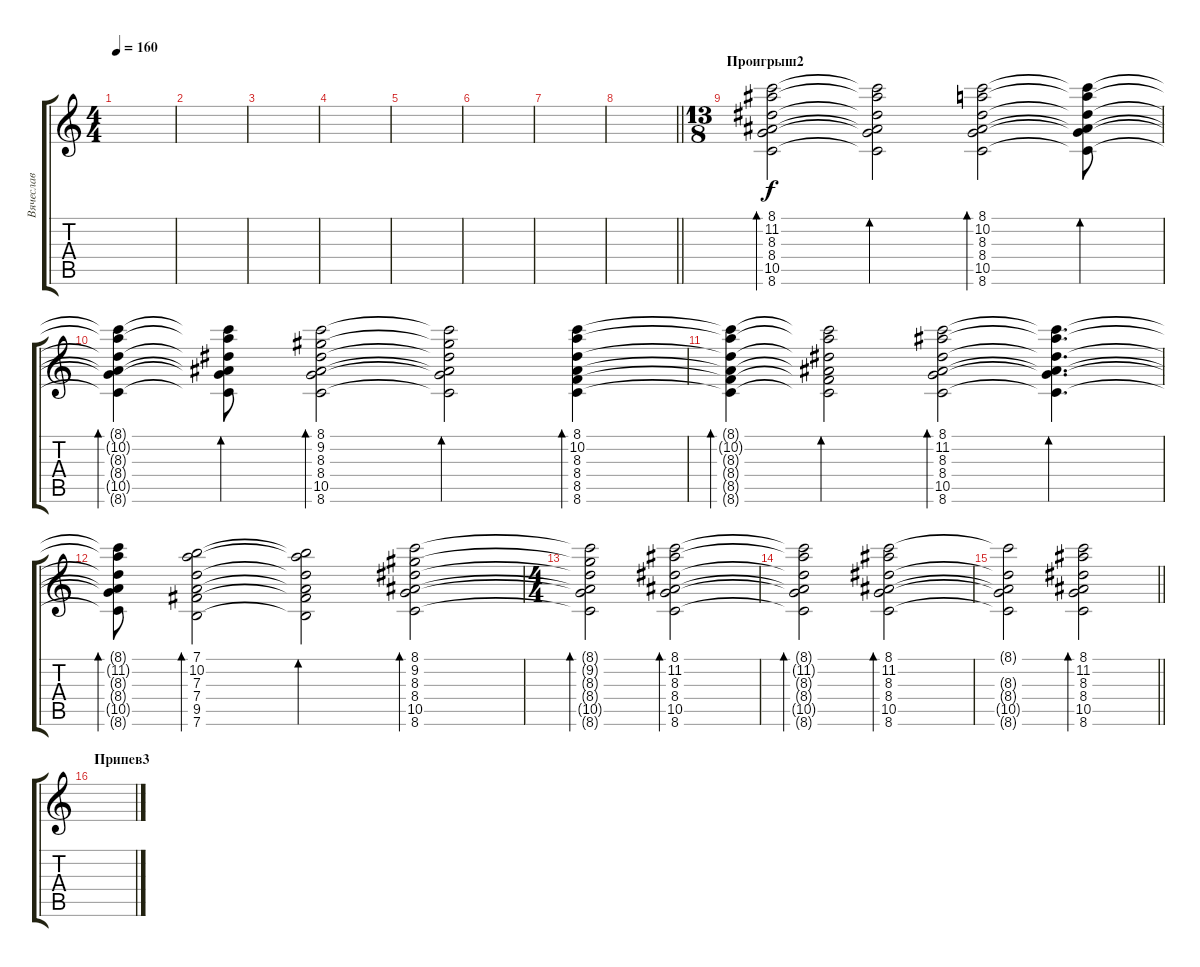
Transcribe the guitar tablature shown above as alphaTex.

\track ("Вячеслав" "Вячеслав") {instrument acousticguitarsteel}
\staff {score tabs}
\tuning (E4 B3 G3 D3 A2 E2) {hide}
\ts (4 4)
\tempo 160
\clef g2
\ks c
|
|
|
|
|
|
|
\barLineRight lightlight
|
\ts (13 8)
\section ("" "Проигрыш2")
(8.1 11.2 8.3 8.4 10.5 8.6).2{bd 480 volume 14} (8.1{t} 11.2{t} 8.3{t} 8.4{t} 10.5{t} 8.6{t}).2{bd 480} (8.1 10.2 8.3 8.4 10.5 8.6).2{bd 480} (8.1{t} 10.2{t} 8.3{t} 8.4{t} 10.5{t} 8.6{t}).8{bd 480} |
(8.1{t} 10.2{t} 8.3{t} 8.4{t} 10.5{t} 8.6{t}).4{bd 480} (8.1{t} 10.2{t} 8.3{t} 8.4{t} 10.5{t} 8.6{t}).8{bd 480} (8.1 9.2 8.3 8.4 10.5 8.6).2{bd 480} (8.1{t} 9.2{t} 8.3{t} 8.4{t} 10.5{t} 8.6{t}).2{bd 480} (8.1 10.2 8.3 8.4 8.5 8.6).4{bd 480} |
(8.1{t} 10.2{t} 8.3{t} 8.4{t} 8.5{t} 8.6{t}).4{bd 480} (8.1{t} 10.2{t} 8.3{t} 8.4{t} 8.5{t} 8.6{t}).2{bd 480} (8.1 11.2 8.3 8.4 10.5 8.6).2{bd 480} (8.1{t} 11.2{t} 8.3{t} 8.4{t} 10.5{t} 8.6{t}).4{d bd 480} |
(8.1{t} 11.2{t} 8.3{t} 8.4{t} 10.5{t} 8.6{t}).8{bd 480} (7.1 10.2 7.3 7.4 9.5 7.6).2{bd 480} (7.1{t} 10.2{t} 7.3{t} 7.4{t} 9.5{t} 7.6{t}).2{bd 480} (8.1 9.2 8.3 8.4 10.5 8.6).2{bd 480} |
\ts (4 4)
(8.1{t} 9.2{t} 8.3{t} 8.4{t} 10.5{t} 8.6{t}).2{bd 480} (8.1 11.2 8.3 8.4 10.5 8.6).2{bd 480} |
(8.1{t} 11.2{t} 8.3{t} 8.4{t} 10.5{t} 8.6{t}).2{bd 480} (8.1 11.2 8.3 8.4 10.5 8.6).2{bd 480} |
\barLineRight lightlight
(8.1{t} 8.3{t} 8.4{t} 10.5{t} 8.6{t}).2 (8.1 11.2 8.3 8.4 10.5 8.6).2{bd 480} |
\section ("" "Припев3")
